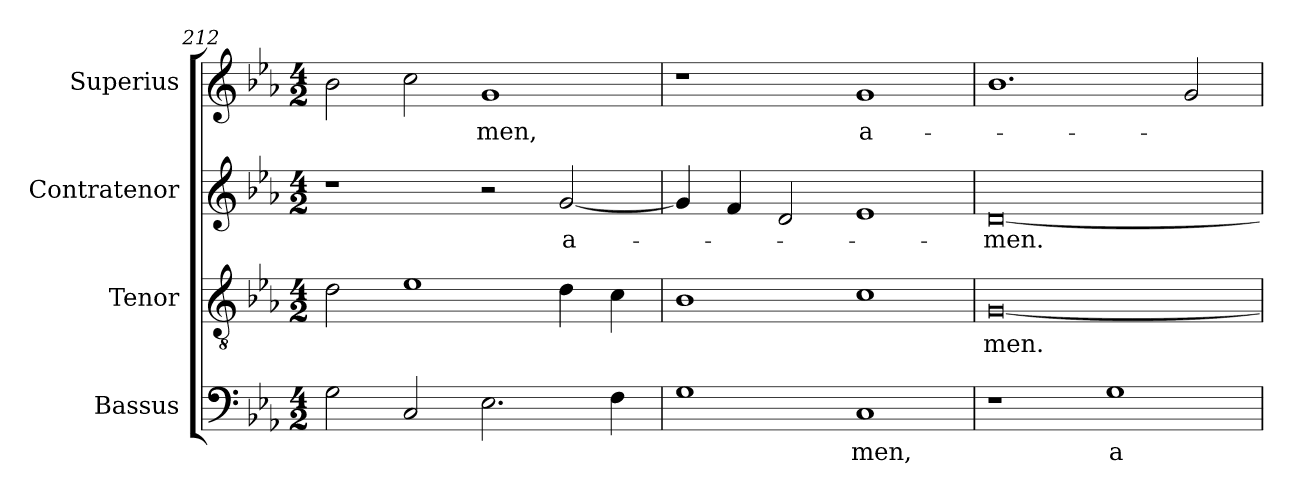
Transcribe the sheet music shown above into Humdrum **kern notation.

**kern	**text	**kern	**text	**kern	**text	**kern	**text
*part4	*part4	*part3	*part3	*part2	*part2	*part1	*part1
*staff4	*staff4	*staff3	*staff3	*staff2	*staff2	*staff1	*staff1
*I"Bassus	*	*I"Tenor	*	*I"Contratenor	*	*I"Superius	*
*I'B.	*	*I'T.	*	*	*	*	*
*clefF4	*	*clefGv2	*	*clefG2	*	*clefG2	*
*	*	*ITrd7c12	*	*ITrd7c12	*	*	*
*k[b-e-a-]	*	*k[b-e-a-]	*	*k[b-e-a-]	*	*k[b-e-a-]	*
*E-:	*	*E-:	*	*E-:	*	*E-:	*
*M4/2	*	*M4/2	*	*M4/2	*	*M4/2	*
=212	=212	=212	=212	=212	=212	=212	=212
2Gi\	.	2Di\	.	1r	.	2b-i\	.
2Ci/	.	1E-i	.	.	.	2cci\	.
!	!	!	!	!	!	!	!LO:LY:b:color=#000000
2.E-i\	.	.	.	2r	.	1gi	-men,
!	!	!	!	!	!LO:LY:b:color=#000000	!	!
.	.	4Di\	.	[<2Gi/	a-	.	.
4Fi\	.	4Ci\	.	.	.	.	.
=213	=213	=213	=213	=213	=213	=213	=213
1Gi	.	1BB-i	.	4Gi/]	.	1r	.
.	.	.	.	4Fi/	.	.	.
.	.	.	.	2Di/	.	.	.
!	!LO:LY:b:color=#000000	!	!	!	!	!	!
!	!	!	!	!	!	!	!LO:LY:b:color=#000000
1Ci	-men,	1Ci	.	1E-i	.	1gi	a-
=214	=214	=214	=214	=214	=214	=214	=214
!	!	!	!LO:LY:b:color=#000000	!	!	!	!
!	!	!	!	!	!LO:LY:b:color=#000000	!	!
1r	.	[<0GGi	-men.	[<0Di	-men.	1.b-i	.
!	!LO:LY:b:color=#000000	!	!	!	!	!	!
1Gi	a-	.	.	.	.	.	.
.	.	.	.	.	.	2gi/	.
=	=	=	=	=	=	=	=
*-	*-	*-	*-	*-	*-	*-	*-
